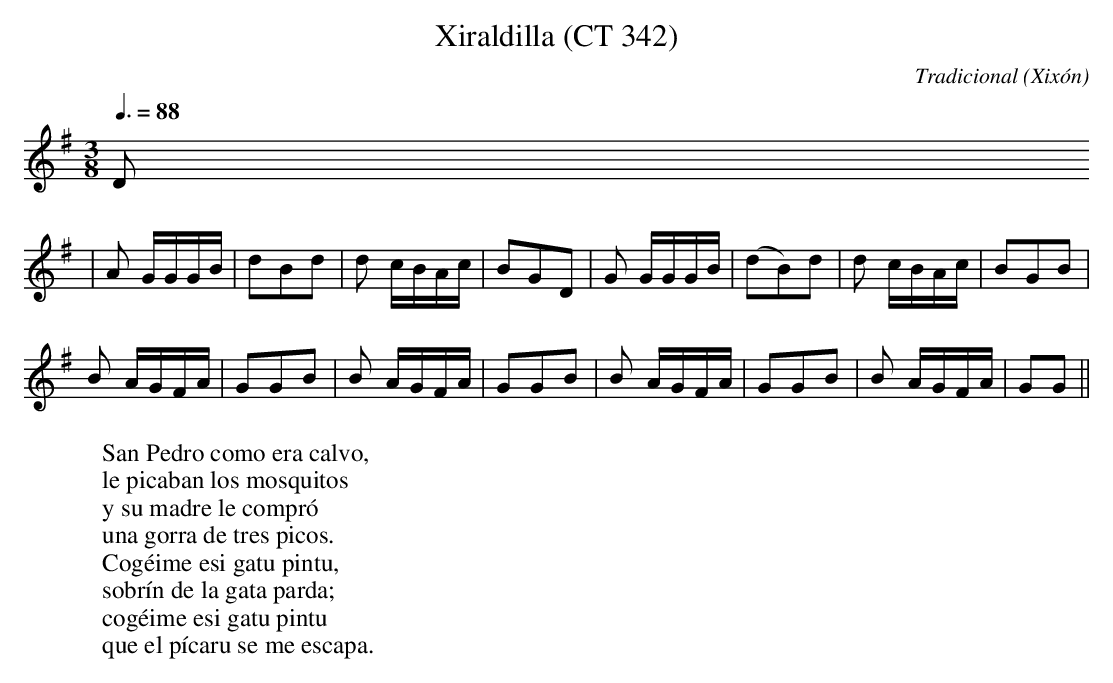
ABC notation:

X:1
T:Xiraldilla (CT 342)
C:Tradicional
O:Xixón
M:3/8
L:1/8
Q:3/8=88
K:G
D
|A G/G/G/B/|dBd|d c/B/A/c/|BGD|G G/G/G/B/|(dB)d|d c/B/A/c/|BGB|
B A/G/F/A/|GGB|B A/G/F/A/|GGB|B A/G/F/A/|GGB|B A/G/F/A/|GG||
W:San Pedro como era calvo,
W:le picaban los mosquitos
W:y su madre le compró
W:una gorra de tres picos.
W:Cogéime esi gatu pintu,
W:sobrín de la gata parda;
W:cogéime esi gatu pintu
W:que el pícaru se me escapa.
W:
